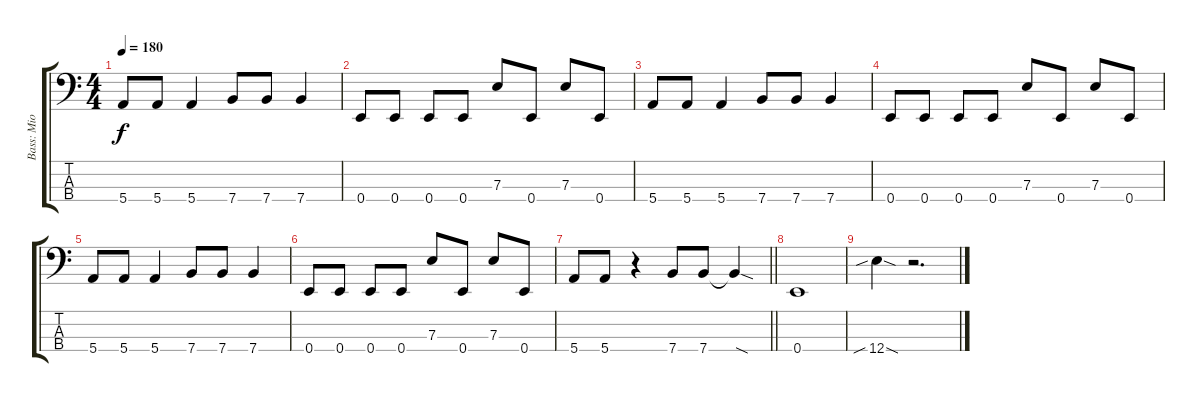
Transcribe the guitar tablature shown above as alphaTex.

\track ("Bass: Mio Akiyama" "Bass: Mio ") {instrument electricbassfinger}
\staff {score tabs}
\tuning (G2 D2 A1 E1) {hide}
\ts (4 4)
\tempo 180
\clef f4
\ks c
5.4.8{dy f} 5.4.8 5.4.4 7.4.8 7.4.8 7.4.4 |
0.4.8 0.4.8 0.4.8 0.4.8 7.3.8 0.4.8 7.3.8 0.4.8 |
5.4.8 5.4.8 5.4.4 7.4.8 7.4.8 7.4.4 |
0.4.8 0.4.8 0.4.8 0.4.8 7.3.8 0.4.8 7.3.8 0.4.8 |
5.4.8 5.4.8 5.4.4 7.4.8 7.4.8 7.4.4 |
0.4.8 0.4.8 0.4.8 0.4.8 7.3.8 0.4.8 7.3.8 0.4.8 |
\barLineRight lightlight
5.4.8 5.4.8 r.4 7.4.8 7.4.8 7.4{sod t}.4 |
0.4.1 |
12.4{sib sod}.4 r.2{d}
